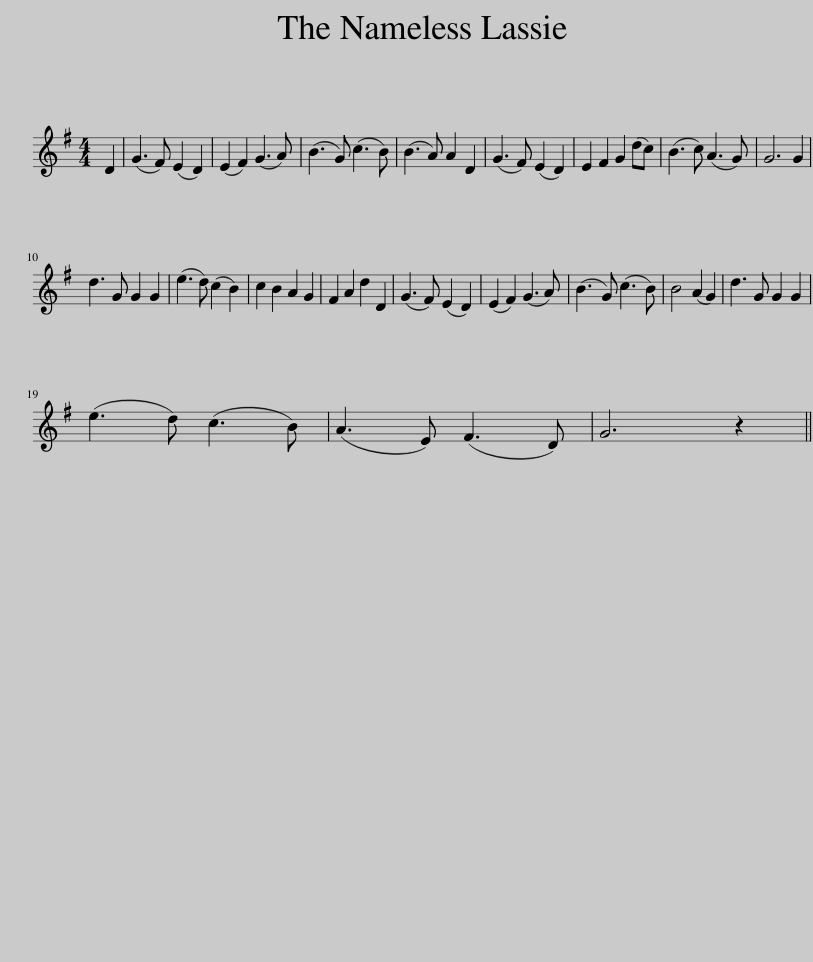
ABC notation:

X:1
L:1/8
M:4/4
I:linebreak $
K:G
V:1 treble
V:1
 D2 | (G3 F) (E2 D2) | (E2 F2) (G3 A) | (B3 G) (c3 B) | (B3 A) A2 D2 | %5
 (G3 F) (E2 D2) | E2 F2 G2 (dc) | (B3 c) (A3 G) | G6 G2 |$ d3 G G2 G2 | %10
 (e3 d) (c2 B2) | c2 B2 A2 G2 | F2 A2 d2 D2 | (G3 F) (E2 D2) | (E2 F2) (G3 A) | %15
 (B3 G) (c3 B) | B4 (A2 G2) | d3 G G2 G2 |$ (e3 d) (c3 B) | (A3 E) (F3 D) | %20
 G6 z2 || %21
